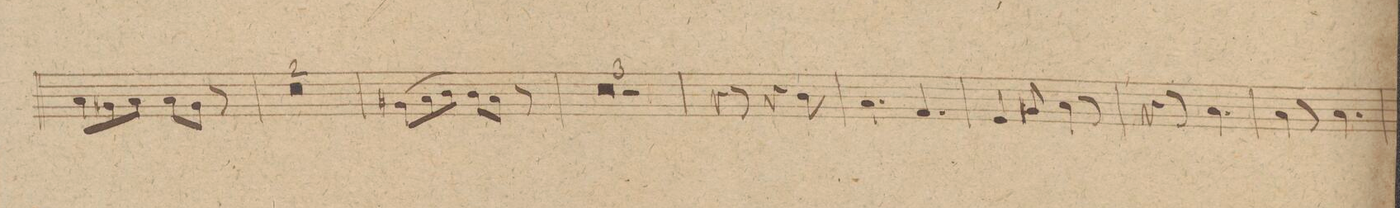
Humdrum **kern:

**kern	**dynam
*I"Oboi 2do	*
*clefG2	*
*k[]	*
*M6/8	*
8a\L	.
8g#X\	.
8a\J	.
8a\L	.
8g#\J	.
8r	.
=12	=12
1.r	.
=13	=13
=14	=14
(8g#X\L	.
8a\	.
8b\J)	.
8b\L	.
8a\J	.
8r	.
=15	=15
1.r	.
=16	=16
=17	=17
2.r	.
=18	=18
4r	.
8r	.
4r	.
8b\	.
=19	=19
4.a\	.
4.f/	.
=20	=20
4e/	.
8g#X/	.
4a\	.
8r	.
=21	=21
4r	.
8r	.
4.a\	.
=22	=22
4a\	.
8r	.
4.a\	.
=23	=23
*-	*-
